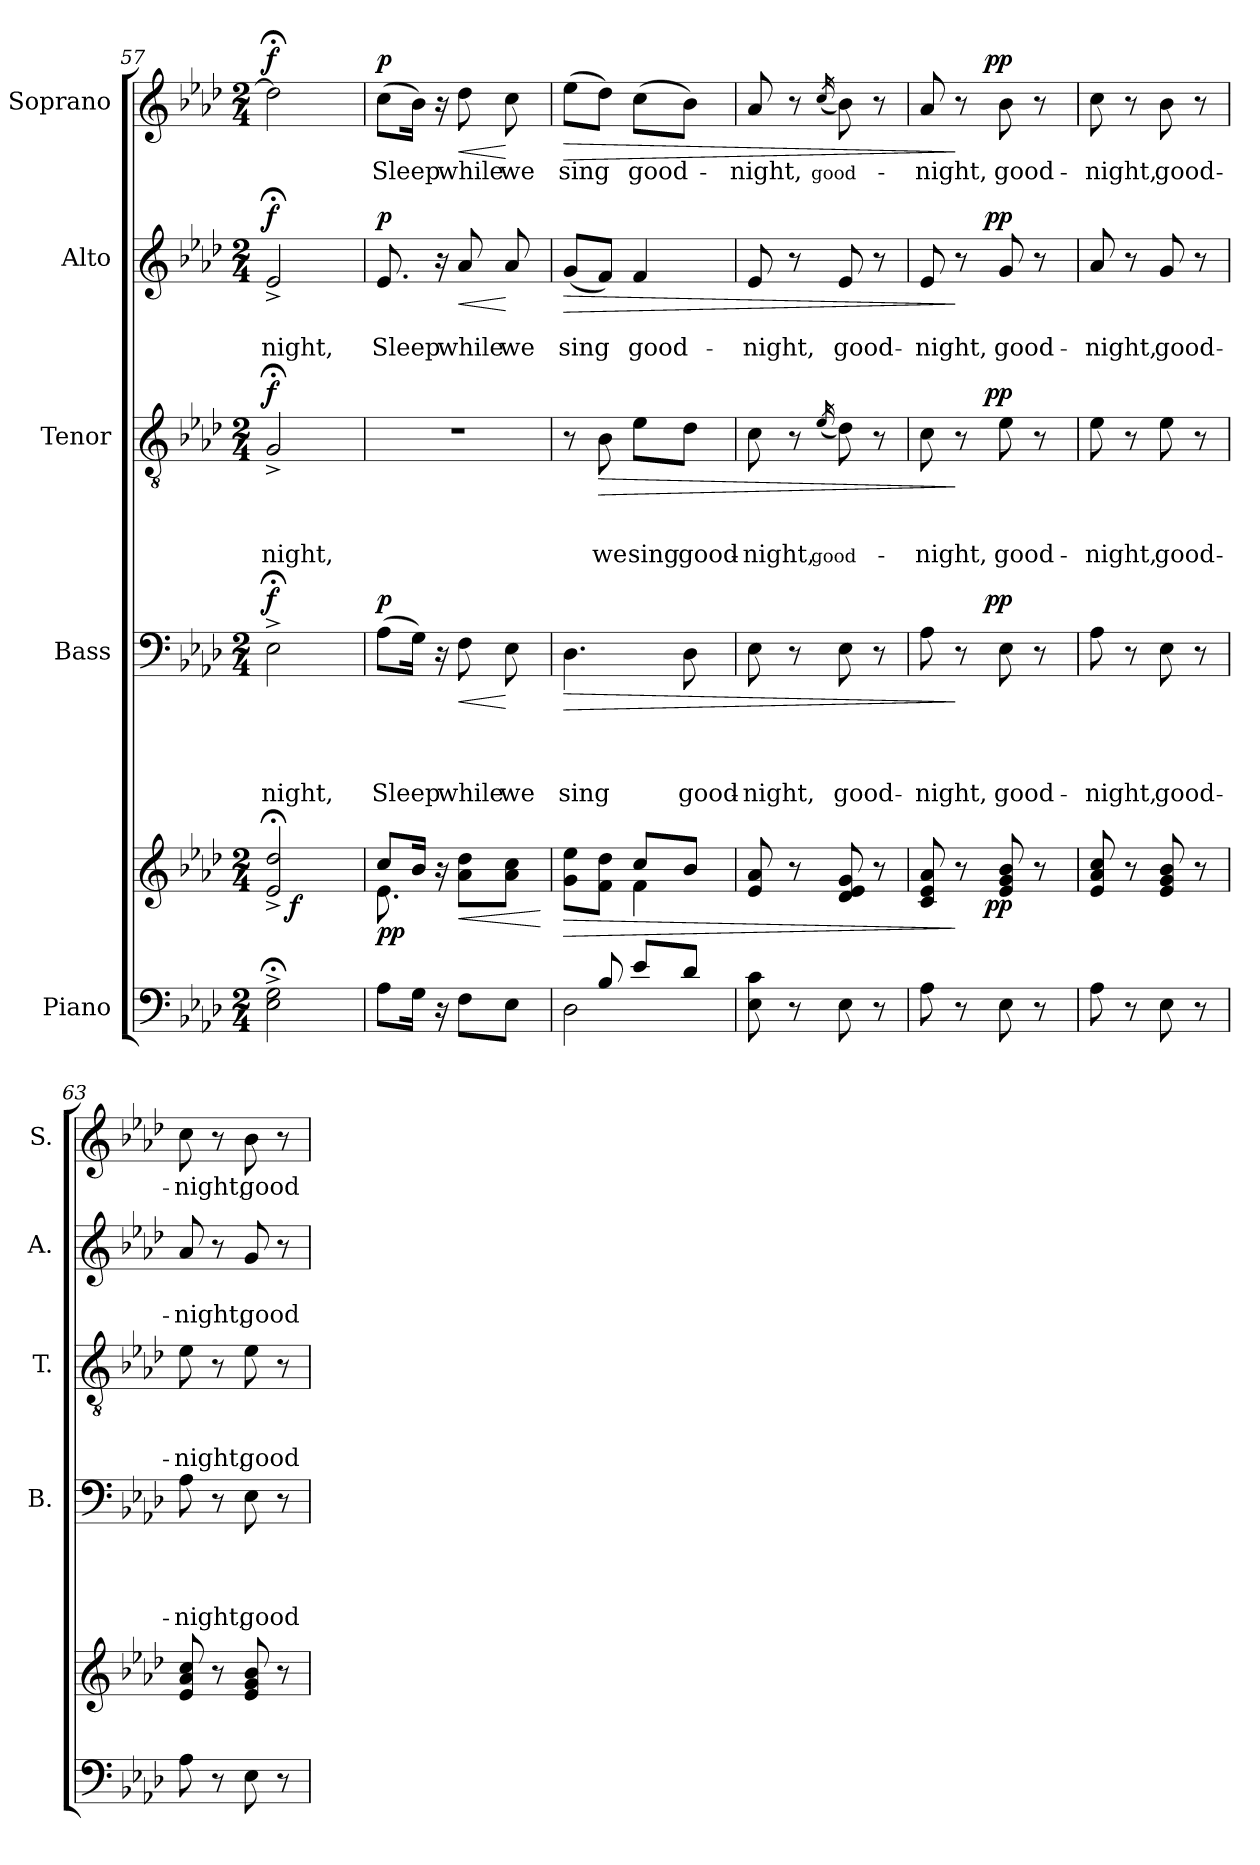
**kern	**kern	**dynam	**kern	**text	**text	**text	**text	**dynam	**kern	**text	**text	**text	**dynam	**kern	**text	**text	**dynam	**kern	**text	**dynam
*part5	*part5	*part5	*part4	*part4	*part4	*part4	*part4	*part4	*part3	*part3	*part3	*part3	*part3	*part2	*part2	*part2	*part2	*part1	*part1	*part1
*staff6	*staff5	*staff5/6	*staff4	*staff4	*staff4	*staff4	*staff4	*staff4	*staff3	*staff3	*staff3	*staff3	*staff3	*staff2	*staff2	*staff2	*staff2	*staff1	*staff1	*staff1
*I"Piano	*	*	*I"Bass	*	*	*	*	*	*I"Tenor	*	*	*	*	*I"Alto	*	*	*	*I"Soprano	*	*
*	*	*	*I'B.	*	*	*	*	*	*I'T.	*	*	*	*	*I'A.	*	*	*	*I'S.	*	*
*clefF4	*clefG2	*	*clefF4	*	*	*	*	*	*clefGv2	*	*	*	*	*clefG2	*	*	*	*clefG2	*	*
*k[b-e-a-d-]	*k[b-e-a-d-]	*	*k[b-e-a-d-]	*	*	*	*	*	*k[b-e-a-d-]	*	*	*	*	*k[b-e-a-d-]	*	*	*	*k[b-e-a-d-]	*	*
*A-:	*A-:	*	*A-:	*	*	*	*	*	*A-:	*	*	*	*	*A-:	*	*	*	*A-:	*	*
*M2/4	*M2/4	*	*M2/4	*	*	*	*	*	*M2/4	*	*	*	*	*M2/4	*	*	*	*M2/4	*	*
=57	=57	=57	=57	=57	=57	=57	=57	=57	=57	=57	=57	=57	=57	=57	=57	=57	=57	=57	=57	=57
!	!	!	!	!	!	!	!LO:LY:b	!LO:DY:a	!	!	!	!LO:LY:b	!LO:DY:a	!	!	!LO:LY:b	!LO:DY:a	!	!	!LO:DY:a
*	*^	*	*	*	*	*	*	*	*	*	*	*	*	*	*	*	*	*	*	*
2E-\;<^> 2G\;<^>	2e-/;^< 2dd-/;^<	16ryy	.	2E-;<^>\	.	.	.	-night,	f	2G;^</	.	.	-night,	f	2e-;^</	.	-night,	f	2dd-;<\]	.	f
!	!	!	!LO:DY:b	!	!	!	!	!	!	!	!	!	!	!	!	!	!	!	!	!	!
.	.	4..ryy	f	.	.	.	.	.	.	.	.	.	.	.	.	.	.	.	.	.	.
=58	=58	=58	=58	=58	=58	=58	=58	=58	=58	=58	=58	=58	=58	=58	=58	=58	=58	=58	=58	=58	=58
!	!	!	!LO:DY:b	!	!	!	!	!LO:LY:b	!LO:DY:a	!LO:N:vis=1	!	!	!	!	!	!	!LO:LY:b	!LO:DY:a	!	!LO:LY:b	!LO:DY:a
8A-\L	8cc/L	8.e-\	pp	(>8A-\L	.	.	.	Sleep	p	2r	.	.	.	.	8.e-/	.	Sleep	p	(>8cc\L	Sleep	p
16G\Jk	16b-/Jk	.	.	16G\Jk)	.	.	.	.	.	.	.	.	.	.	.	.	.	.	16b-\Jk)	.	.
16rC	4ryy	16ra	.	16rC	.	.	.	.	.	.	.	.	.	.	16ra	.	.	.	16ra	.	.
!	!	!	!LO:HP:b	!	!	!	!	!LO:LY:b	!LO:HP:b	!	!	!	!	!	!	!	!LO:LY:b	!LO:HP:b	!	!LO:LY:b	!LO:HP:b
8F\L	.	8a-\ 8dd-\L	<	8F\	.	.	.	while	<	.	.	.	.	.	8a-/	.	while	<	8dd-\	while	<
!	!	!	!	!	!	!	!	!LO:LY:b	!	!	!	!	!	!	!	!	!LO:LY:b	!	!	!LO:LY:b	!
8E-\J	.	8a-\ 8cc\J	.	8E-\	.	.	.	we	[	.	.	.	.	.	8a-/	.	we	[	8cc\	we	[
.	16ryy	.	.	.	.	.	.	.	.	.	.	.	.	.	.	.	.	.	.	.	.
*	*v	*v	*	*	*	*	*	*	*	*	*	*	*	*	*	*	*	*	*	*	*
.	.	[	.	.	.	.	.	.	.	.	.	.	.	.	.	.	.	.	.	.
=59	=59	=59	=59	=59	=59	=59	=59	=59	=59	=59	=59	=59	=59	=59	=59	=59	=59	=59	=59	=59
*^	*	*	*	*	*	*	*	*	*	*	*	*	*	*	*	*	*	*	*	*
!	!	!	!LO:HP:b	!	!	!	!	!LO:LY:b	!LO:HP:b	!	!	!	!	!	!	!	!LO:LY:b	!LO:HP:b	!	!LO:LY:b	!LO:HP:b
*	*	*^	*	*	*	*	*	*	*	*	*	*	*	*	*	*	*	*	*	*	*
2D-\	8ryy	8g\ 8ee-\L	4ryy	>	4.D-\	.	.	.	sing	>	8r	.	.	.	.	(<8g/L	.	sing	>	(>8ee-\L	sing	>
!	!	!	!	!	!	!	!	!	!	!	!	!	!	!LO:LY:b	!LO:HP:b	!	!	!	!	!	!	!
.	8B-/	8f\ 8dd-\J	.	.	.	.	.	.	.	.	8B-\	.	.	we	>	8f/J)	.	.	.	8dd-\J)	.	.
!	!	!	!	!	!	!	!	!	!	!	!	!	!	!LO:LY:b	!	!	!	!LO:LY:b	!	!	!LO:LY:b	!
.	8e-/L	4f\	8cc/L	.	.	.	.	.	.	.	8e-\L	.	.	sing	.	4f/	.	good-	.	(>8cc\L	good-	.
!	!	!	!	!	!	!	!	!	!LO:LY:b	!	!	!	!	!LO:LY:b	!	!	!	!	!	!	!	!
.	8d-/J	.	8b-/J	.	8D-\	.	.	.	good-	.	8d-\J	.	.	good-	.	.	.	.	.	8b-\J)	.	.
=60	=60	=60	=60	=60	=60	=60	=60	=60	=60	=60	=60	=60	=60	=60	=60	=60	=60	=60	=60	=60	=60	=60
!	!	!	!	!	!	!	!	!	!LO:LY:b	!	!	!	!	!LO:LY:b	!	!	!	!LO:LY:b	!	!	!LO:LY:b	!
*v	*v	*	*	*	*	*	*	*	*	*	*	*	*	*	*	*	*	*	*	*	*	*
*	*v	*v	*	*	*	*	*	*	*	*	*	*	*	*	*	*	*	*	*	*	*
8E-\ 8c\	8e-/ 8a-/	.	8E-\	.	.	.	-night,	.	8c\	.	.	-night,	.	8e-/	.	-night,	.	8a-/	-night,	.
8r	8r	.	8r	.	.	.	.	.	8r	.	.	.	.	8r	.	.	.	8r	.	.
!	!	!	!	!	!	!	!	!	!	!	!	!LO:LY:b	!	!	!	!	!	!	!LO:LY:b	!
.	.	.	.	.	.	.	.	.	(>16qe-/	.	.	good-	.	.	.	.	.	(>16qcc/	good-	.
!	!	!	!	!	!	!	!LO:LY:b	!	!	!	!	!	!	!	!	!LO:LY:b	!	!	!	!
8E-\	8d-/ 8e-/ 8g/	.	8E-\	.	.	.	good-	.	8d-\)	.	.	.	.	8e-/	.	good-	.	8b-\)	.	.
8r	8r	.	8r	.	.	.	.	.	8r	.	.	.	.	8r	.	.	.	8r	.	.
=61	=61	=61	=61	=61	=61	=61	=61	=61	=61	=61	=61	=61	=61	=61	=61	=61	=61	=61	=61	=61
!	!	!	!	!	!	!	!LO:LY:b	!	!	!	!	!LO:LY:b	!	!	!	!LO:LY:b	!	!	!LO:LY:b	!
*	*^	*	*^	*	*	*	*	*	*^	*	*	*	*	*^	*	*	*	*^	*	*
8A-\	8c/ 8e-/ 8a-/	8..ryy	.	8A-\	8..ryy	.	.	.	-night,	.	8c\	8..ryy	.	.	-night,	.	8e-/	8..ryy	.	-night,	.	8a-/	8..ryy	-night,	.
8r	8r	.	]	8r	.	.	.	.	.	]	8r	.	.	.	.	]	8r	.	.	.	]	8r	.	.	]
!	!	!	!LO:DY:b	!	!	!	!	!	!	!LO:DY:a	!	!	!	!	!	!LO:DY:a	!	!	!	!	!LO:DY:a	!	!	!	!LO:DY:a
.	.	4ryy	pp	.	4ryy	.	.	.	.	pp	.	4ryy	.	.	.	pp	.	4ryy	.	.	pp	.	4ryy	.	pp
!	!	!	!	!	!	!	!	!	!LO:LY:b	!	!	!	!	!	!LO:LY:b	!	!	!	!	!LO:LY:b	!	!	!	!LO:LY:b	!
8E-\	8e-/ 8g/ 8b-/	.	.	8E-\	.	.	.	.	good-	.	8e-\	.	.	.	good-	.	8g/	.	.	good-	.	8b-\	.	good-	.
8r	8r	.	.	8r	.	.	.	.	.	.	8r	.	.	.	.	.	8r	.	.	.	.	8r	.	.	.
.	.	32ryy	.	.	32ryy	.	.	.	.	.	.	32ryy	.	.	.	.	.	32ryy	.	.	.	.	32ryy	.	.
!!LO:PB:g=z
=62	=62	=62	=62	=62	=62	=62	=62	=62	=62	=62	=62	=62	=62	=62	=62	=62	=62	=62	=62	=62	=62	=62	=62	=62	=62
!	!	!	!	!	!	!	!	!	!LO:LY:b	!	!	!	!	!	!LO:LY:b	!	!	!	!	!LO:LY:b	!	!	!	!LO:LY:b	!
*	*v	*v	*	*	*	*	*	*	*	*	*v	*v	*	*	*	*	*v	*v	*	*	*	*v	*v	*	*
*	*	*	*v	*v	*	*	*	*	*	*	*	*	*	*	*	*	*	*	*	*	*
8A-\	8e-/ 8a-/ 8cc/	.	8A-\	.	.	.	-night,	.	8e-\	.	.	-night,	.	8a-/	.	-night,	.	8cc\	-night,	.
8r	8r	.	8r	.	.	.	.	.	8r	.	.	.	.	8r	.	.	.	8r	.	.
!	!	!	!	!	!	!	!LO:LY:b	!	!	!	!	!LO:LY:b	!	!	!	!LO:LY:b	!	!	!LO:LY:b	!
8E-\	8e-/ 8g/ 8b-/	.	8E-\	.	.	.	good-	.	8e-\	.	.	good-	.	8g/	.	good-	.	8b-\	good-	.
8r	8r	.	8r	.	.	.	.	.	8r	.	.	.	.	8r	.	.	.	8r	.	.
=63	=63	=63	=63	=63	=63	=63	=63	=63	=63	=63	=63	=63	=63	=63	=63	=63	=63	=63	=63	=63
!	!	!	!	!	!	!	!LO:LY:b	!	!	!	!	!LO:LY:b	!	!	!	!LO:LY:b	!	!	!LO:LY:b	!
8A-\	8e-/ 8a-/ 8cc/	.	8A-\	.	.	.	-night,	.	8e-\	.	.	-night,	.	8a-/	.	-night,	.	8cc\	-night,	.
8r	8r	.	8r	.	.	.	.	.	8r	.	.	.	.	8r	.	.	.	8r	.	.
!	!	!	!	!	!	!	!LO:LY:b	!	!	!	!	!LO:LY:b	!	!	!	!LO:LY:b	!	!	!LO:LY:b	!
8E-\	8e-/ 8g/ 8b-/	.	8E-\	.	.	.	good-	.	8e-\	.	.	good-	.	8g/	.	good-	.	8b-\	good-	.
8r	8r	.	8r	.	.	.	.	.	8r	.	.	.	.	8r	.	.	.	8r	.	.
=	=	=	=	=	=	=	=	=	=	=	=	=	=	=	=	=	=	=	=	=
*-	*-	*-	*-	*-	*-	*-	*-	*-	*-	*-	*-	*-	*-	*-	*-	*-	*-	*-	*-	*-
